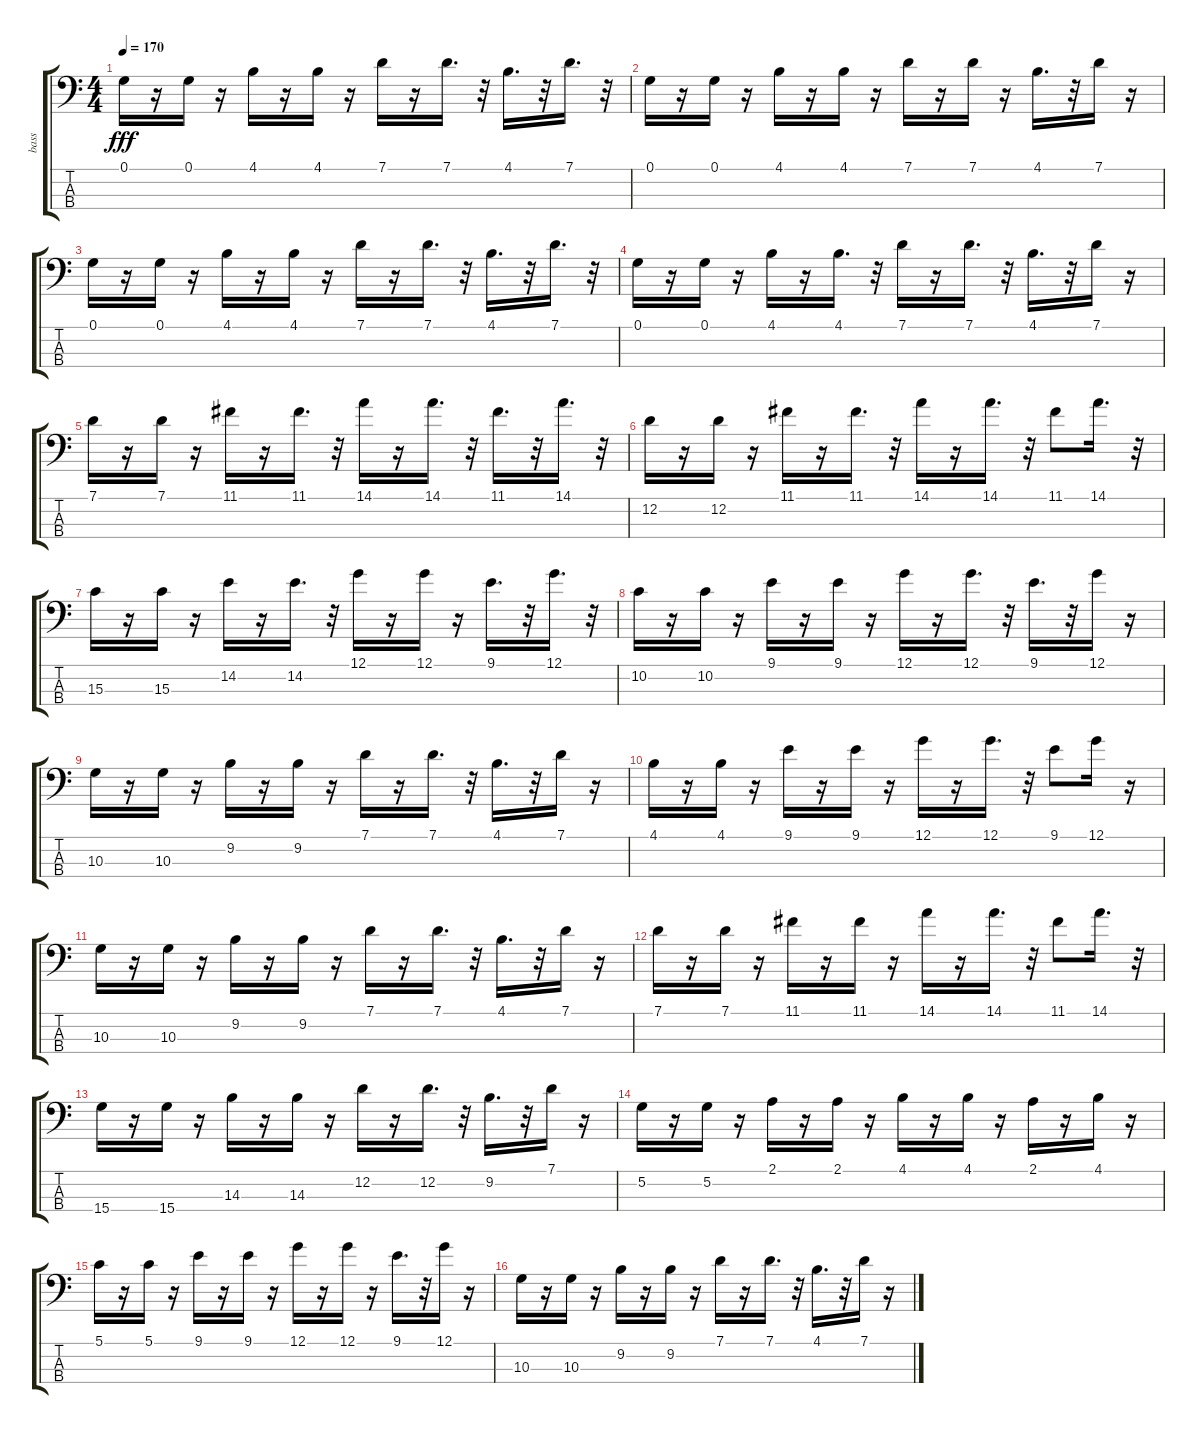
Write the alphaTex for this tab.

\track ("bass    " "bass    ") {instrument acousticbass}
\staff {score tabs}
\tuning (G2 D2 A1 E1) {hide}
\ts (4 4)
\tempo 170
\clef f4
\ks c
0.1.16{dy fff} r.16 0.1.16 r.16 4.1.16 r.16 4.1.16 r.16 7.1.16 r.16 7.1.16{d} r.32 4.1.16{d} r.32 7.1.16{d} r.32 |
0.1.16 r.16 0.1.16 r.16 4.1.16 r.16 4.1.16 r.16 7.1.16 r.16 7.1.16 r.16 4.1.16{d} r.32 7.1.16 r.16 |
0.1.16 r.16 0.1.16 r.16 4.1.16 r.16 4.1.16 r.16 7.1.16 r.16 7.1.16{d} r.32 4.1.16{d} r.32 7.1.16{d} r.32 |
0.1.16 r.16 0.1.16 r.16 4.1.16 r.16 4.1.16{d} r.32 7.1.16 r.16 7.1.16{d} r.32 4.1.16{d} r.32 7.1.16 r.16 |
7.1.16 r.16 7.1.16 r.16 11.1.16 r.16 11.1.16{d} r.32 14.1.16 r.16 14.1.16{d} r.32 11.1.16{d} r.32 14.1.16{d} r.32 |
12.2.16 r.16 12.2.16 r.16 11.1.16 r.16 11.1.16{d} r.32 14.1.16 r.16 14.1.16{d} r.32 11.1.8 14.1.16{d} r.32 |
15.3.16 r.16 15.3.16 r.16 14.2.16 r.16 14.2.16{d} r.32 12.1.16 r.16 12.1.16 r.16 9.1.16{d} r.32 12.1.16{d} r.32 |
10.2.16 r.16 10.2.16 r.16 9.1.16 r.16 9.1.16 r.16 12.1.16 r.16 12.1.16{d} r.32 9.1.16{d} r.32 12.1.16 r.16 |
10.3.16 r.16 10.3.16 r.16 9.2.16 r.16 9.2.16 r.16 7.1.16 r.16 7.1.16{d} r.32 4.1.16{d} r.32 7.1.16 r.16 |
4.1.16 r.16 4.1.16 r.16 9.1.16 r.16 9.1.16 r.16 12.1.16 r.16 12.1.16{d} r.32 9.1.8 12.1.16 r.16 |
10.3.16 r.16 10.3.16 r.16 9.2.16 r.16 9.2.16 r.16 7.1.16 r.16 7.1.16{d} r.32 4.1.16{d} r.32 7.1.16 r.16 |
7.1.16 r.16 7.1.16 r.16 11.1.16 r.16 11.1.16 r.16 14.1.16 r.16 14.1.16{d} r.32 11.1.8 14.1.16{d} r.32 |
15.4.16 r.16 15.4.16 r.16 14.3.16 r.16 14.3.16 r.16 12.2.16 r.16 12.2.16{d} r.32 9.2.16{d} r.32 7.1.16 r.16 |
5.2.16 r.16 5.2.16 r.16 2.1.16 r.16 2.1.16 r.16 4.1.16 r.16 4.1.16 r.16 2.1.16 r.16 4.1.16 r.16 |
5.1.16 r.16 5.1.16 r.16 9.1.16 r.16 9.1.16 r.16 12.1.16 r.16 12.1.16 r.16 9.1.16{d} r.32 12.1.16 r.16 |
10.3.16 r.16 10.3.16 r.16 9.2.16 r.16 9.2.16 r.16 7.1.16 r.16 7.1.16{d} r.32 4.1.16{d} r.32 7.1.16 r.16
